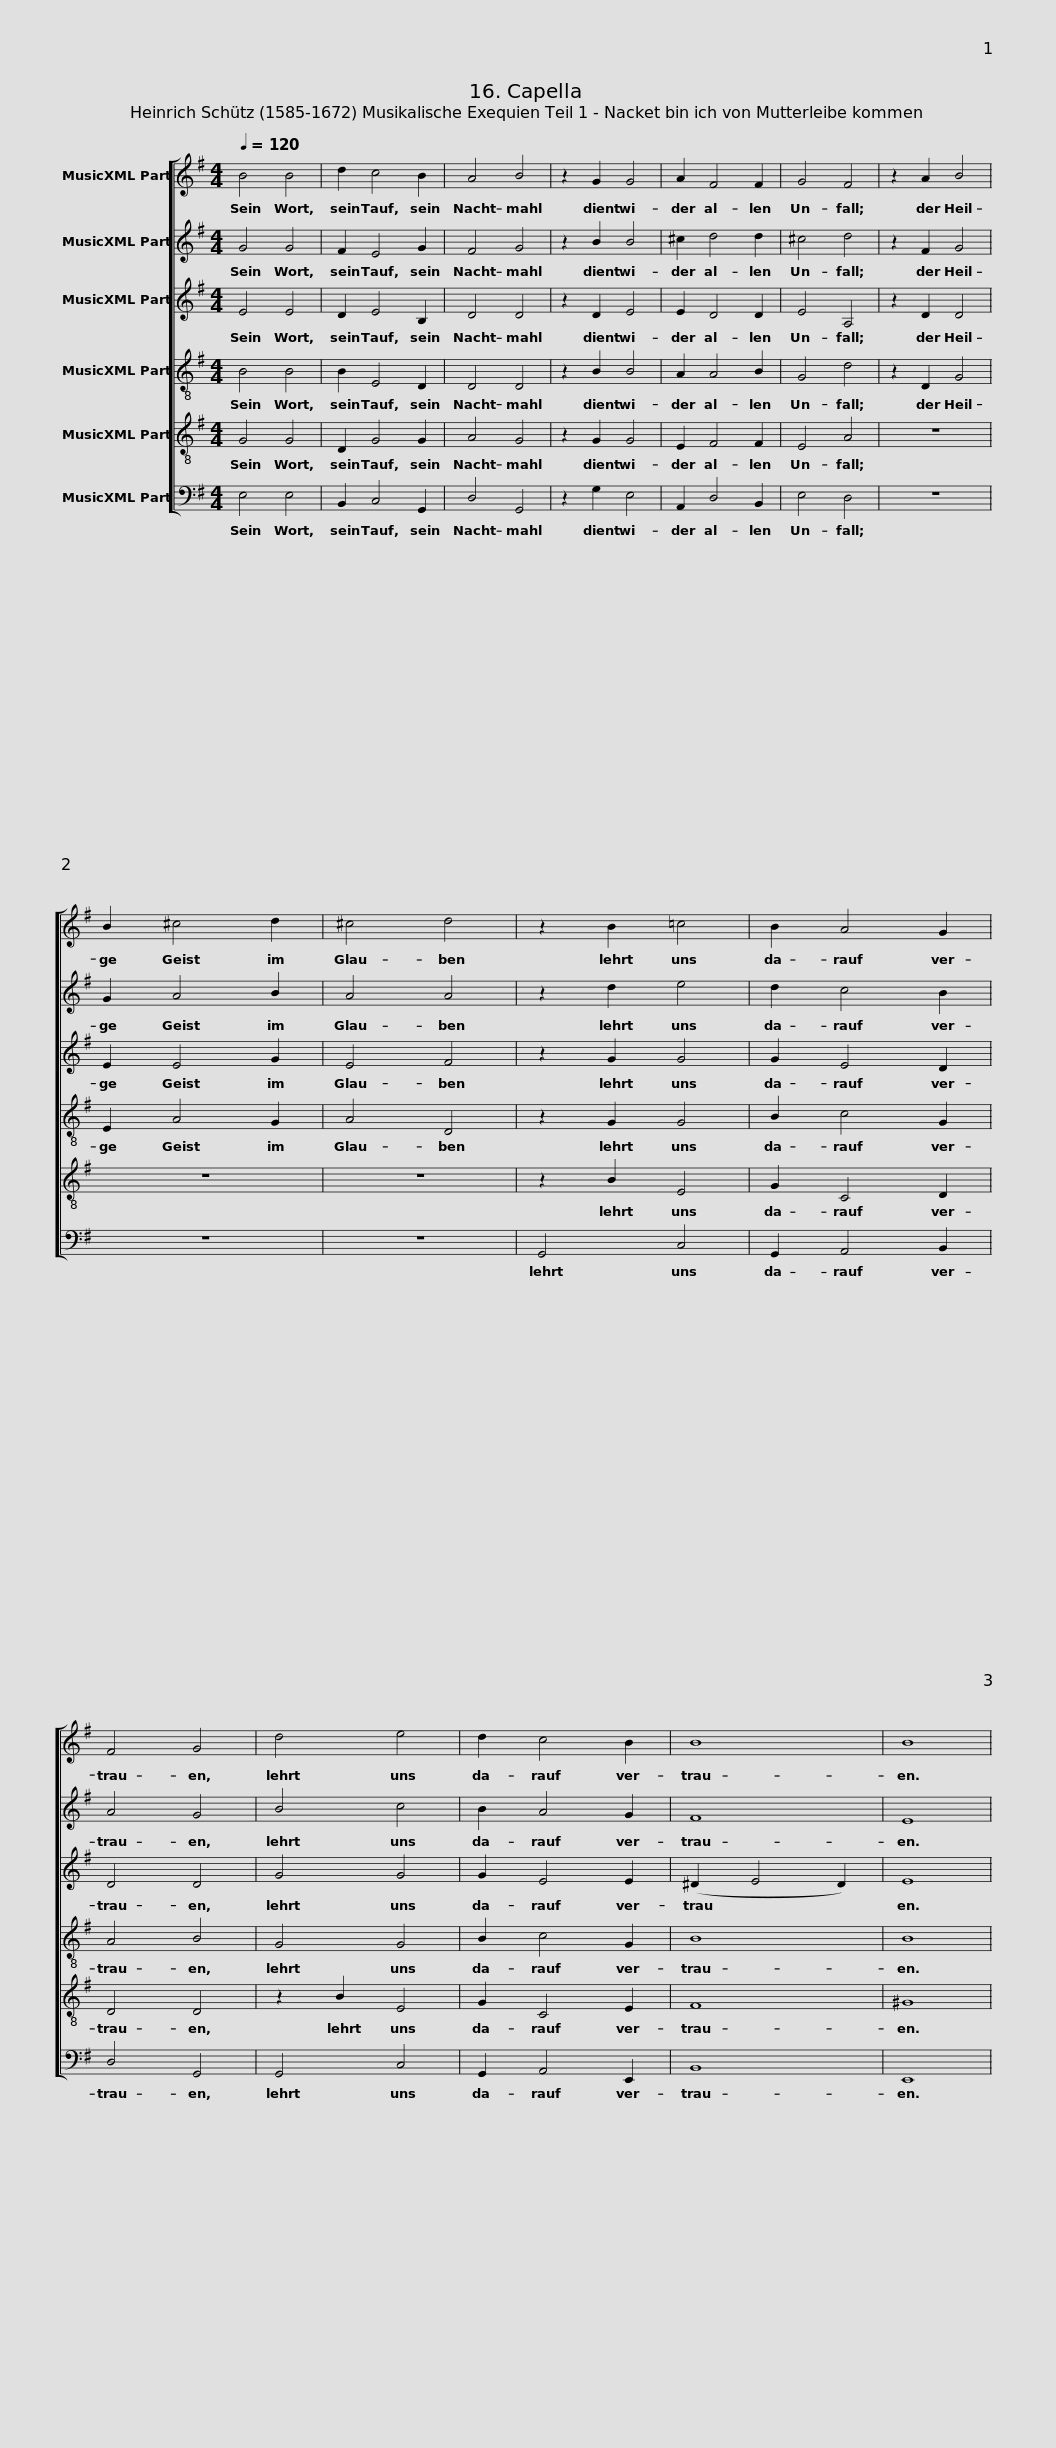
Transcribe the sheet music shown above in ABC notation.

X:1
%%score [ 1 2 3 4 5 6 ]
L:1/8
Q:1/4=120
M:4/4
I:linebreak $
K:G
V:1 treble
V:2 treble
V:3 treble
V:4 treble-8
V:5 treble-8
V:6 bass
V:1
 B4 B4 | d2 c4 B2 | A4 B4 | z2 G2 G4 | A2 F4 F2 | %5
 G4 F4 | z2 A2 B4 |$ B2 ^c4 d2 |$ ^c4 d4 | z2 B2 =c4 | %10
 B2 A4 G2 | F4 G4 | d4 e4 | d2 c4 B2 | B8 | %15
 B8 | %16
V:2
 G4 G4 | F2 E4 G2 | F4 G4 | z2 B2 B4 | ^c2 d4 d2 | %5
 ^c4 d4 | z2 F2 G4 |$ G2 A4 B2 |$ A4 A4 | z2 d2 e4 | %10
 d2 c4 B2 | A4 G4 | B4 c4 | B2 A4 G2 | F8 | %15
 E8 | %16
V:3
 E4 E4 | D2 E4 B,2 | D4 D4 | z2 D2 E4 | E2 D4 D2 | %5
 E4 A,4 | z2 D2 D4 |$ E2 E4 G2 |$ E4 F4 | z2 G2 G4 | %10
 G2 E4 D2 | D4 D4 | G4 G4 | G2 E4 E2 | (^D2 E4 D2) | %15
 E8 | %16
V:4
 B4 B4 | B2 E4 D2 | D4 D4 | z2 B2 B4 | A2 A4 B2 | %5
 G4 d4 | z2 D2 G4 |$ E2 A4 G2 |$ A4 D4 | z2 G2 G4 | %10
 B2 c4 G2 | A4 B4 | G4 G4 | B2 c4 G2 | B8 | %15
 B8 | %16
V:5
 G4 G4 | D2 G4 G2 | A4 G4 | z2 G2 G4 | E2 F4 F2 | %5
 E4 A4 | z8 |$ z8 |$ z8 | z2 B2 E4 | %10
 G2 C4 D2 | D4 D4 | z2 B2 E4 | G2 C4 E2 | F8 | %15
 ^G8 | %16
V:6
 E,4 E,4 | B,,2 C,4 G,,2 | D,4 G,,4 | z2 G,2 E,4 | A,,2 D,4 B,,2 | %5
 E,4 D,4 | z8 |$ z8 |$ z8 | G,,4 C,4 | %10
 G,,2 A,,4 B,,2 | D,4 G,,4 | G,,4 C,4 | G,,2 A,,4 E,,2 | B,,8 | %15
 E,,8 | %16
